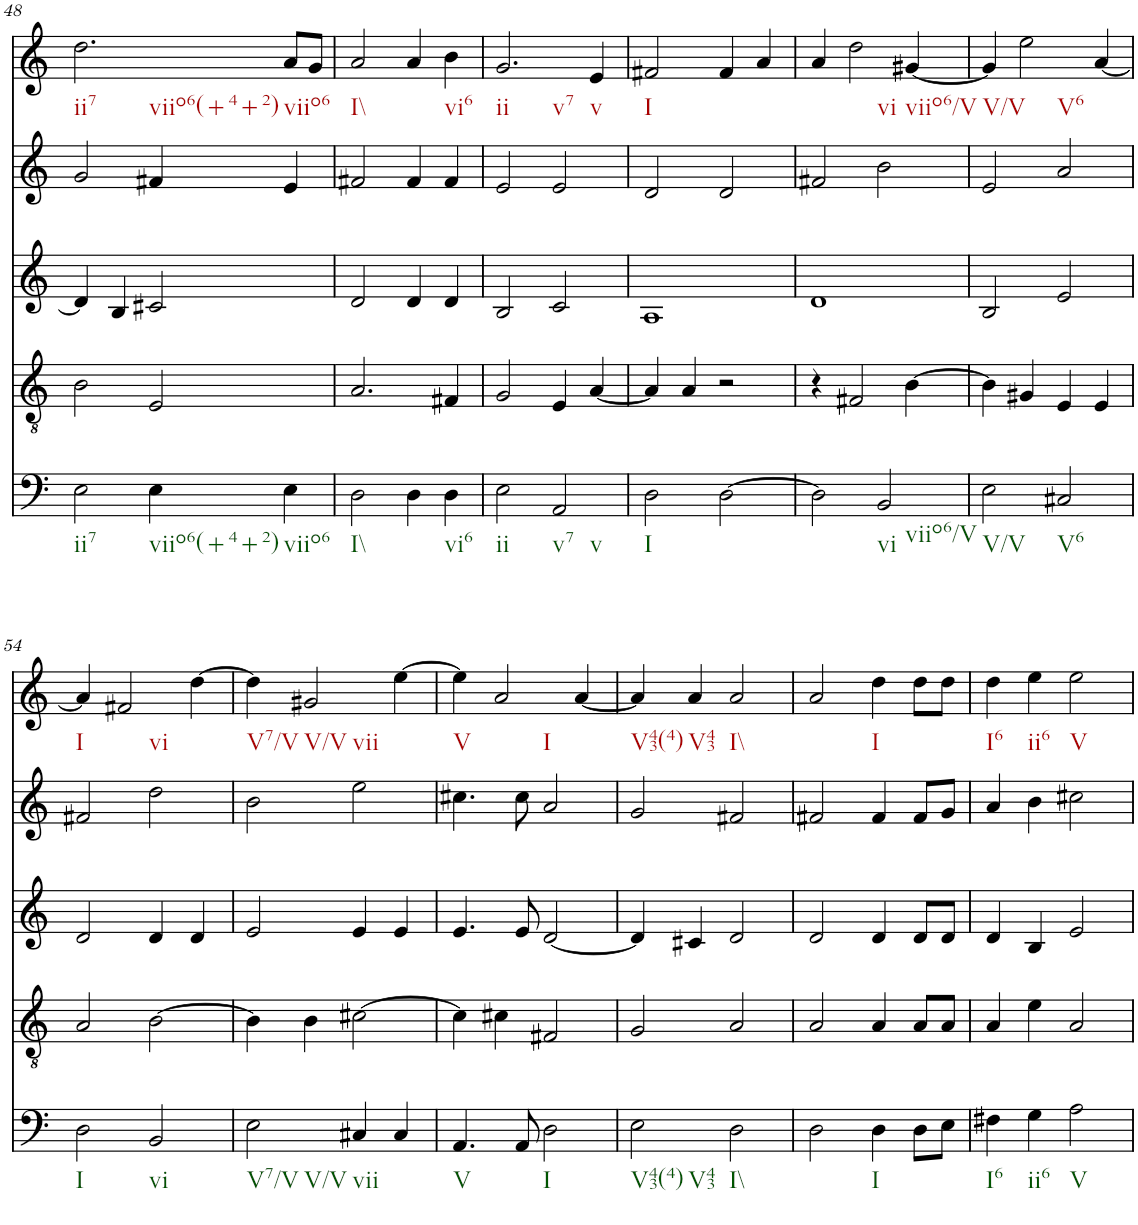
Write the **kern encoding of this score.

**kern	**kern	**kern	**kern	**kern
*part5	*part4	*part3	*part2	*part1
*staff5	*staff4	*staff3	*staff2	*staff1
*I"vox	*I"vox	*I"vox	*I"vox	*I"vox
!!LO:PB:g=z
*clefF4	*clefGv2	*clefG2	*clefG2	*clefG2
*k[]	*k[]	*k[]	*k[]	*k[]
*M4/4	*M4/4	*M4/4	*M4/4	*M4/4
=48	=48	=48	=48	=48
2E\	2B\	4d/]	2g/	2.dd\
.	.	4B/	.	.
4E\	2E/	2c#X/	4f#X/	.
4E\	.	.	4e/	8a/L
.	.	.	.	8g/J
=49	=49	=49	=49	=49
2D\	2.A/	2d/	2f#X/	2a/
4D\	.	4d/	4f#/	4a/
4D\	4F#X/	4d/	4f#/	4b\
=50	=50	=50	=50	=50
2E\	2G/	2B/	2e/	2.g/
2AA/	4E/	2c/	2e/	.
.	[4A/	.	.	4e/
=51	=51	=51	=51	=51
2D\	4A/]	1A	2d/	2f#X/
.	4A/	.	.	.
[2D\	2r	.	2d/	4f#/
.	.	.	.	4a/
=52	=52	=52	=52	=52
2D\]	4r	1d	2f#X/	4a/
.	2F#X/	.	.	2dd\
2BB/	.	.	2b\	.
.	[4B\	.	.	[4g#X/
=53	=53	=53	=53	=53
2E\	4B\]	2B/	2e/	4g#/]
.	4G#X/	.	.	2ee\
2C#X/	4E/	2e/	2a/	.
.	4E/	.	.	[4a/
!!LO:LB:g=z
=54	=54	=54	=54	=54
2D\	2A/	2d/	2f#X/	4a/]
.	.	.	.	2f#X/
2BB/	[2B\	4d/	2dd\	.
.	.	4d/	.	[4dd\
=55	=55	=55	=55	=55
2E\	4B\]	2e/	2b\	4dd\]
.	4B\	.	.	2g#X/
4C#X/	[2c#X\	4e/	2ee\	.
4C#/	.	4e/	.	[4ee\
=56	=56	=56	=56	=56
4.AA/	4c#\]	4.e/	4.cc#X\	4ee\]
.	4c#X\	.	.	2a/
8AA/	.	8e/	8cc#\	.
2D\	2F#X/	[2d/	2a/	.
.	.	.	.	[4a/
=57	=57	=57	=57	=57
2E\	2G/	4d/]	2g/	4a/]
.	.	4c#X/	.	4a/
2D\	2A/	2d/	2f#X/	2a/
=58	=58	=58	=58	=58
2D\	2A/	2d/	2f#X/	2a/
4D\	4A/	4d/	4f#/	4dd\
8D\L	8A/L	8d/L	8f#/L	8dd\L
8E\J	8A/J	8d/J	8g/J	8dd\J
=59	=59	=59	=59	=59
4F#X\	4A/	4d/	4a/	4dd\
4G\	4e\	4B/	4b\	4ee\
2A\	2A/	2e/	2cc#X\	2ee\
=	=	=	=	=
*-	*-	*-	*-	*-
